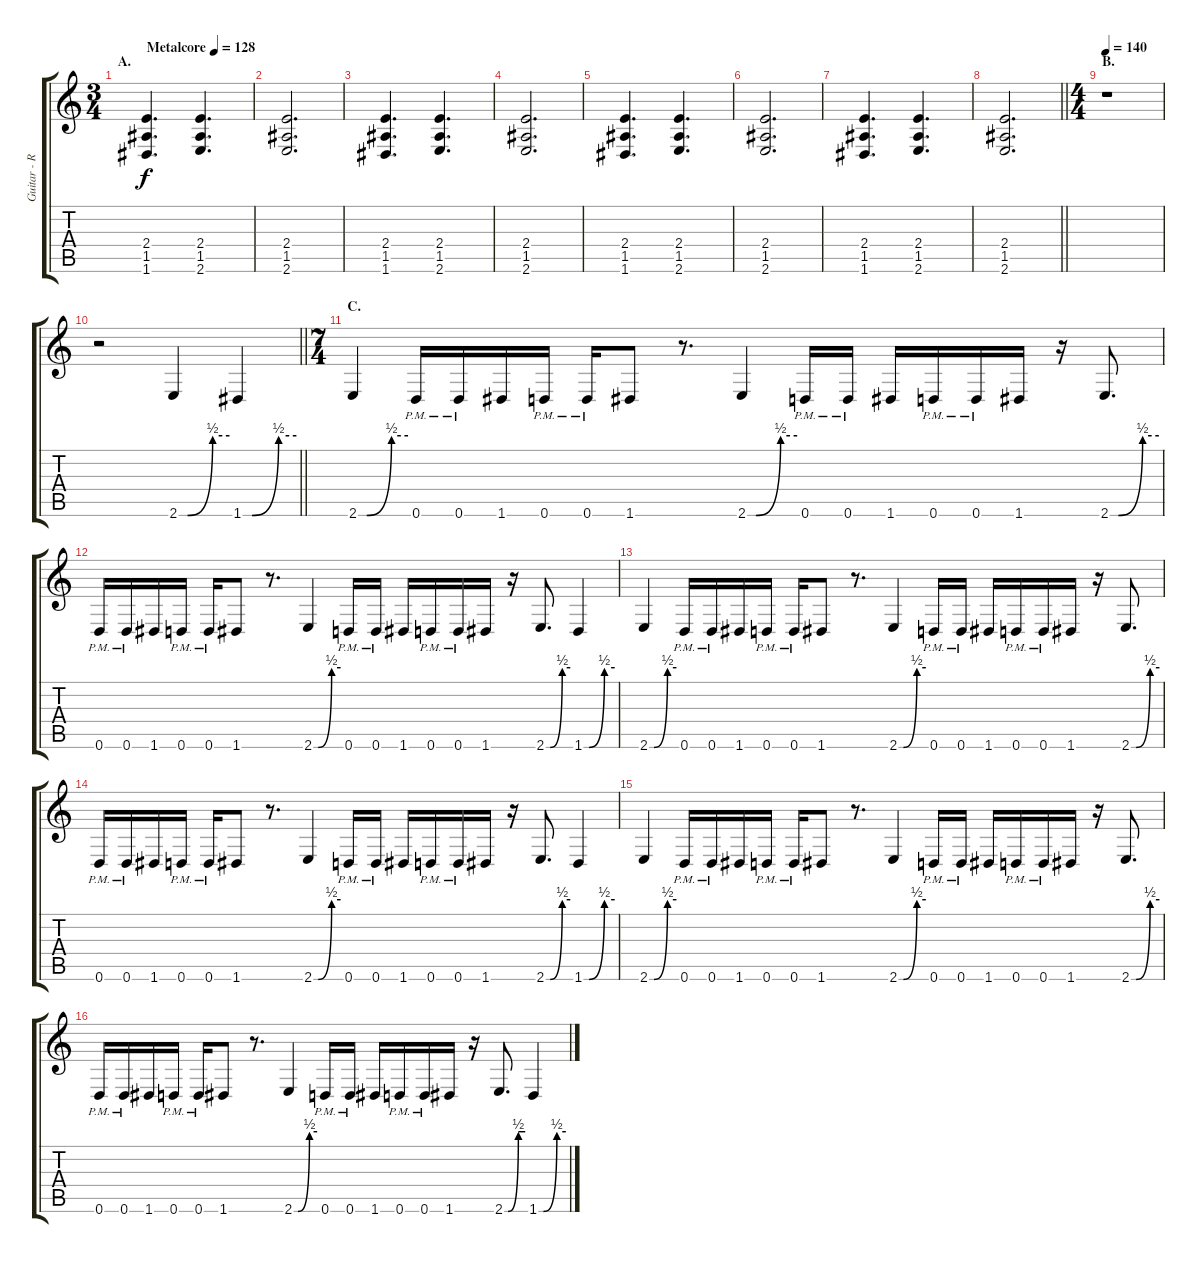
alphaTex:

\track ("Guitar - Right" "Guitar - R") {instrument distortionguitar}
\staff {score tabs}
\tuning (E4 B3 G3 D3 A2 D2) {hide}
\ts (3 4)
\section ("" "A.")
\tempo (128 "Metalcore")
\clef g2
\ks c
(2.4 1.5 1.6).4{d dy f instrument distortionguitar} (2.4 1.5 2.6).4{d} |
(2.4 1.5 2.6).2{d} |
(2.4 1.5 1.6).4{d} (2.4 1.5 2.6).4{d} |
(2.4 1.5 2.6).2{d} |
(2.4 1.5 1.6).4{d} (2.4 1.5 2.6).4{d} |
(2.4 1.5 2.6).2{d} |
(2.4 1.5 1.6).4{d} (2.4 1.5 2.6).4{d} |
\barLineRight lightlight
(2.4 1.5 2.6).2{d} |
\ts (4 4)
\section ("" "B.")
\tempo 140
r.1 |
\barLineRight lightlight
r.2 2.6{be (custom 0 0 10 0 40 2 60 2)}.4 1.6{be (custom 0 0 10 0 40 2 60 2)}.4 |
\ts (7 4)
\section ("" "C.")
2.6{be (custom 0 0 10 0 40 2 60 2)}.4 0.6{pm}.16 0.6{pm}.16 1.6.16 0.6{pm}.16 0.6{pm}.16 1.6.8 r.8{d} 2.6{be (custom 0 0 10 0 40 2 60 2)}.4 0.6{pm}.16 0.6{pm}.16 1.6.16 0.6{pm}.16 0.6{pm}.16 1.6.16 r.16 2.6{be (custom 0 0 10 0 40 2 60 2)}.8{d} |
0.6{pm}.16 0.6{pm}.16 1.6.16 0.6{pm}.16 0.6{pm}.16 1.6.8 r.8{d} 2.6{be (custom 0 0 10 0 40 2 60 2)}.4 0.6{pm}.16 0.6{pm}.16 1.6.16 0.6{pm}.16 0.6{pm}.16 1.6.16 r.16 2.6{be (custom 0 0 10 0 40 2 60 2)}.8{d} 1.6{be (custom 0 0 10 0 40 2 60 2)}.4 |
2.6{be (custom 0 0 10 0 40 2 60 2)}.4 0.6{pm}.16 0.6{pm}.16 1.6.16 0.6{pm}.16 0.6{pm}.16 1.6.8 r.8{d} 2.6{be (custom 0 0 10 0 40 2 60 2)}.4 0.6{pm}.16 0.6{pm}.16 1.6.16 0.6{pm}.16 0.6{pm}.16 1.6.16 r.16 2.6{be (custom 0 0 10 0 40 2 60 2)}.8{d} |
0.6{pm}.16 0.6{pm}.16 1.6.16 0.6{pm}.16 0.6{pm}.16 1.6.8 r.8{d} 2.6{be (custom 0 0 10 0 40 2 60 2)}.4 0.6{pm}.16 0.6{pm}.16 1.6.16 0.6{pm}.16 0.6{pm}.16 1.6.16 r.16 2.6{be (custom 0 0 10 0 40 2 60 2)}.8{d} 1.6{be (custom 0 0 10 0 40 2 60 2)}.4 |
2.6{be (custom 0 0 10 0 40 2 60 2)}.4 0.6{pm}.16 0.6{pm}.16 1.6.16 0.6{pm}.16 0.6{pm}.16 1.6.8 r.8{d} 2.6{be (custom 0 0 10 0 40 2 60 2)}.4 0.6{pm}.16 0.6{pm}.16 1.6.16 0.6{pm}.16 0.6{pm}.16 1.6.16 r.16 2.6{be (custom 0 0 10 0 40 2 60 2)}.8{d} |
0.6{pm}.16 0.6{pm}.16 1.6.16 0.6{pm}.16 0.6{pm}.16 1.6.8 r.8{d} 2.6{be (custom 0 0 10 0 40 2 60 2)}.4 0.6{pm}.16 0.6{pm}.16 1.6.16 0.6{pm}.16 0.6{pm}.16 1.6.16 r.16 2.6{be (custom 0 0 10 0 40 2 60 2)}.8{d} 1.6{be (custom 0 0 10 0 40 2 60 2)}.4
